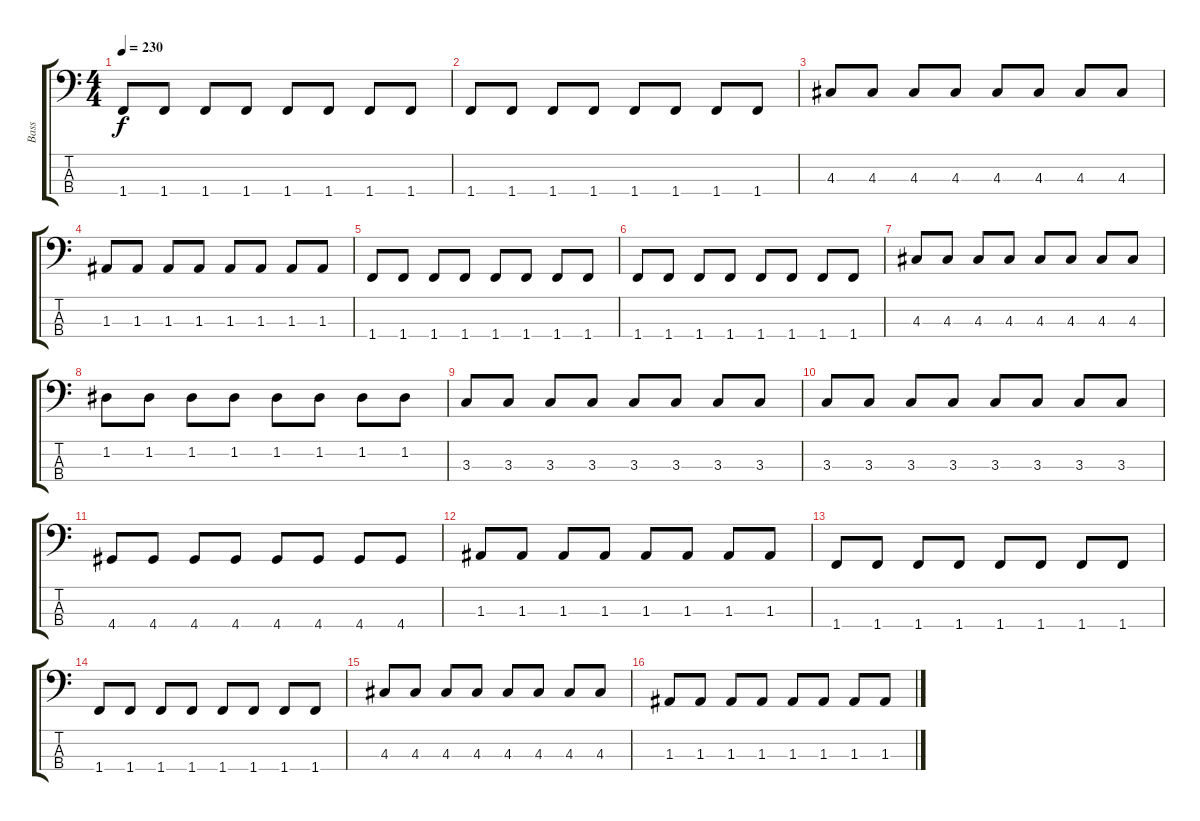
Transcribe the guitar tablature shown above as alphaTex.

\track ("Bass" "Bass") {instrument electricbasspick}
\staff {score tabs}
\tuning (G2 D2 A1 E1) {hide}
\ts (4 4)
\tempo 230
\clef f4
\ks c
1.4.8{dy f} 1.4.8 1.4.8 1.4.8 1.4.8 1.4.8 1.4.8 1.4.8 |
1.4.8 1.4.8 1.4.8 1.4.8 1.4.8 1.4.8 1.4.8 1.4.8 |
4.3.8 4.3.8 4.3.8 4.3.8 4.3.8 4.3.8 4.3.8 4.3.8 |
1.3.8 1.3.8 1.3.8 1.3.8 1.3.8 1.3.8 1.3.8 1.3.8 |
1.4.8 1.4.8 1.4.8 1.4.8 1.4.8 1.4.8 1.4.8 1.4.8 |
1.4.8 1.4.8 1.4.8 1.4.8 1.4.8 1.4.8 1.4.8 1.4.8 |
4.3.8 4.3.8 4.3.8 4.3.8 4.3.8 4.3.8 4.3.8 4.3.8 |
1.2.8 1.2.8 1.2.8 1.2.8 1.2.8 1.2.8 1.2.8 1.2.8 |
3.3.8 3.3.8 3.3.8 3.3.8 3.3.8 3.3.8 3.3.8 3.3.8 |
3.3.8 3.3.8 3.3.8 3.3.8 3.3.8 3.3.8 3.3.8 3.3.8 |
4.4.8 4.4.8 4.4.8 4.4.8 4.4.8 4.4.8 4.4.8 4.4.8 |
1.3.8 1.3.8 1.3.8 1.3.8 1.3.8 1.3.8 1.3.8 1.3.8 |
1.4.8 1.4.8 1.4.8 1.4.8 1.4.8 1.4.8 1.4.8 1.4.8 |
1.4.8 1.4.8 1.4.8 1.4.8 1.4.8 1.4.8 1.4.8 1.4.8 |
4.3.8 4.3.8 4.3.8 4.3.8 4.3.8 4.3.8 4.3.8 4.3.8 |
1.3.8 1.3.8 1.3.8 1.3.8 1.3.8 1.3.8 1.3.8 1.3.8
